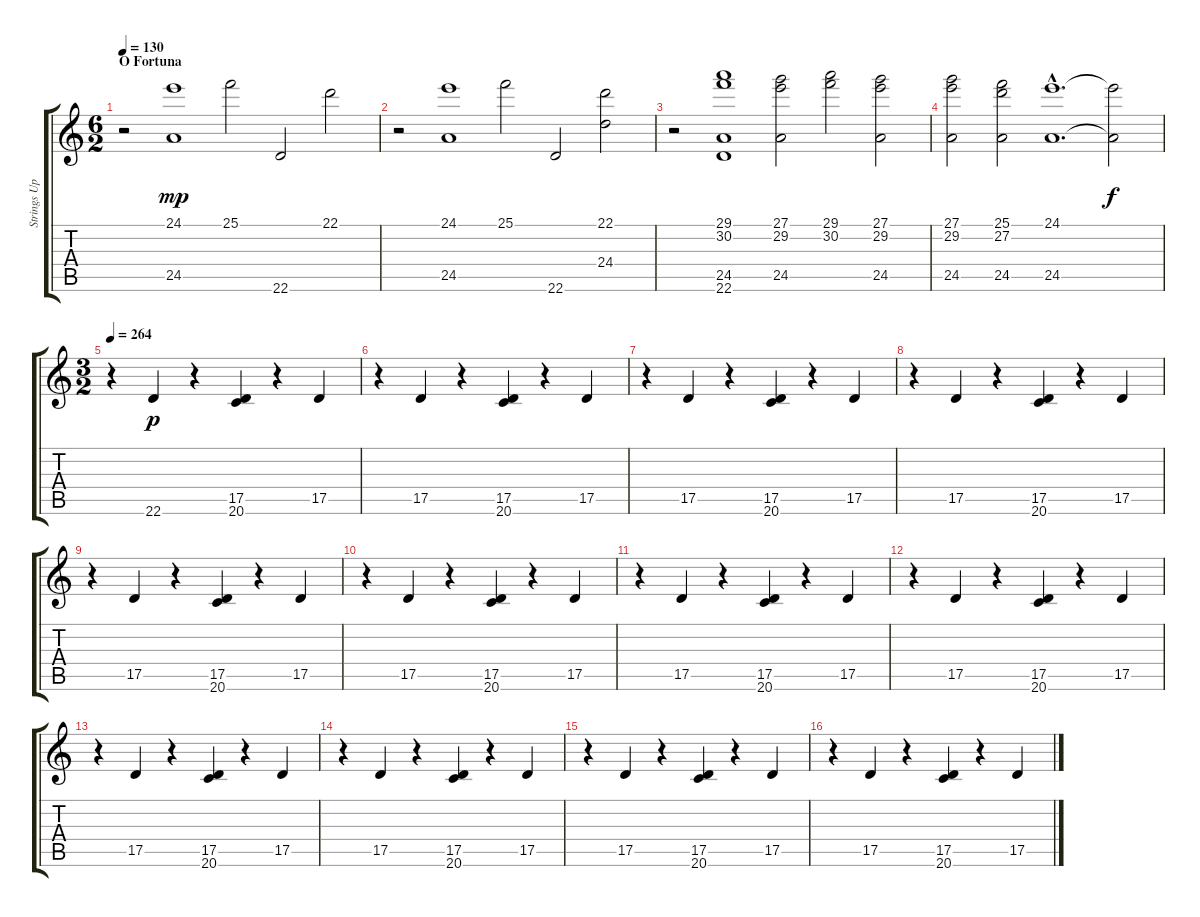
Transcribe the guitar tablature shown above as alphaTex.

\track ("Strings Upper" "Strings Up") {instrument stringensemble1}
\staff {score tabs}
\tuning (E4 B3 G3 D3 A2 E2) {hide}
\ts (6 2)
\section ("" "O Fortuna")
\tempo 130
\clef g2
\ks c
r.2{dy mp instrument stringensemble1} (24.1 24.5).1 25.1.2 22.6.2 22.1.2 |
r.2 (24.1 24.5).1 25.1.2 22.6.2 (22.1 24.4).2 |
r.2 (29.1 30.2 24.5 22.6).1 (27.1 29.2 24.5).2 (29.1 30.2).2 (27.1 29.2 24.5).2 |
(27.1 29.2 24.5).2 (25.1 27.2 24.5).2 (24.1{hac} 24.5{hac}).1{d} (24.1{t} 24.5{t}).2{dy f} |
\ts (3 2)
\tempo 264
r.4 22.6.4{dy p instrument pizzicatostrings} r.4 (17.5 20.6).4 r.4 17.5.4 |
r.4 17.5.4 r.4 (17.5 20.6).4 r.4 17.5.4 |
r.4 17.5.4 r.4 (17.5 20.6).4 r.4 17.5.4 |
r.4 17.5.4 r.4 (17.5 20.6).4 r.4 17.5.4 |
r.4 17.5.4 r.4 (17.5 20.6).4 r.4 17.5.4 |
r.4 17.5.4 r.4 (17.5 20.6).4 r.4 17.5.4 |
r.4 17.5.4 r.4 (17.5 20.6).4 r.4 17.5.4 |
r.4 17.5.4 r.4 (17.5 20.6).4 r.4 17.5.4 |
r.4 17.5.4 r.4 (17.5 20.6).4 r.4 17.5.4 |
r.4 17.5.4 r.4 (17.5 20.6).4 r.4 17.5.4 |
r.4 17.5.4 r.4 (17.5 20.6).4 r.4 17.5.4 |
r.4 17.5.4 r.4 (17.5 20.6).4 r.4 17.5.4
